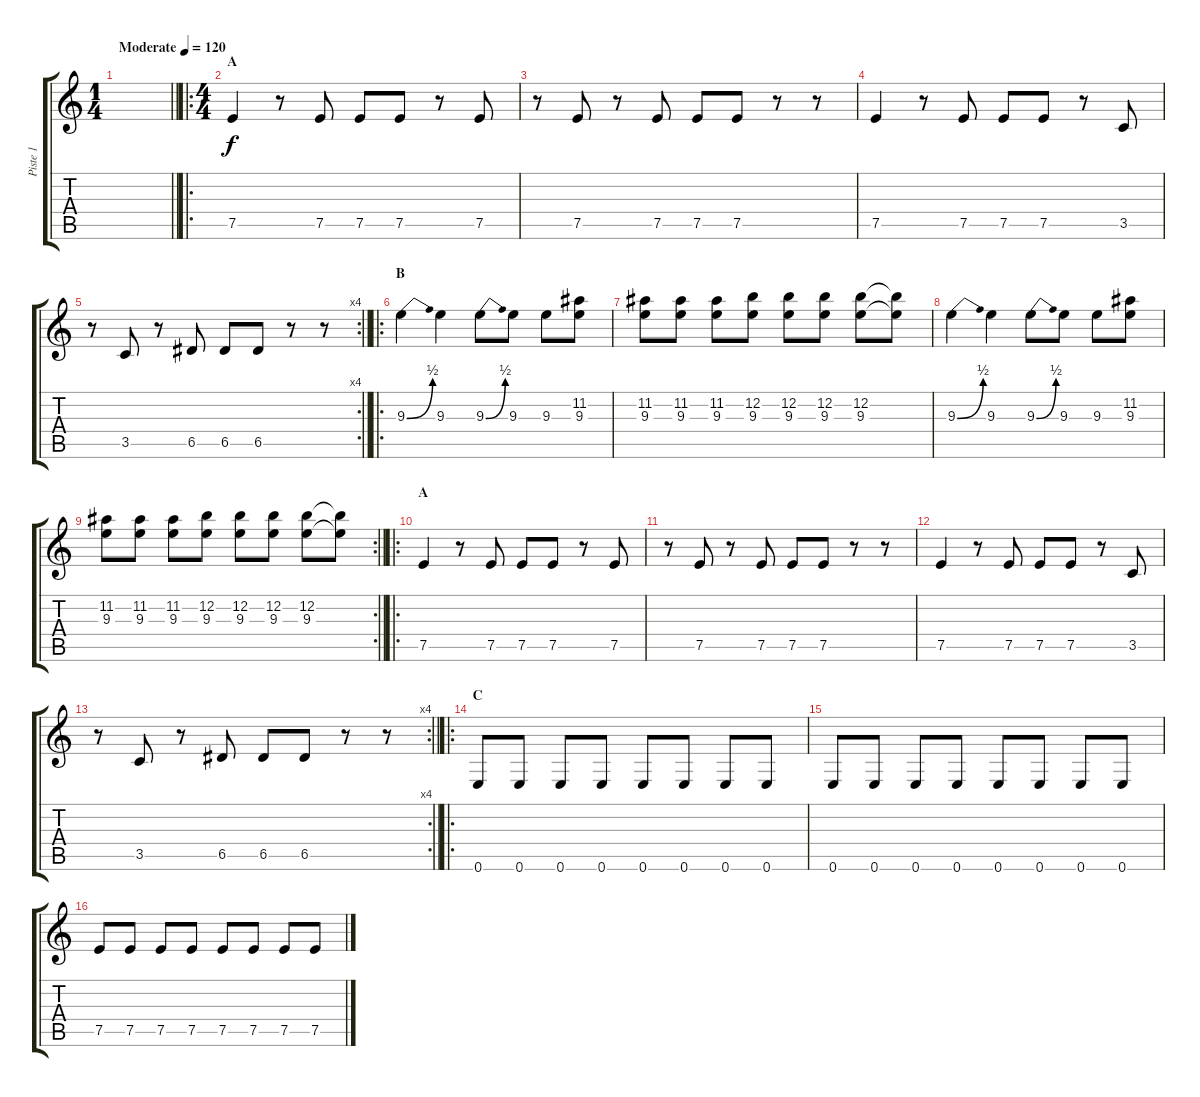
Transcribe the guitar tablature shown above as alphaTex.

\track ("Piste 1" "Piste 1") {instrument overdrivenguitar}
\staff {score tabs}
\tuning (E4 B3 G3 D3 A2 E2) {hide}
\ts (1 4)
\tempo (120 "Moderate")
\clef g2
\barLineRight lightlight
\ks c
|
\ro
\ts (4 4)
\section ("" "A")
7.5.4 r.8 7.5.8 7.5.8 7.5.8 r.8 7.5.8 |
r.8 7.5.8 r.8 7.5.8 7.5.8 7.5.8 r.8 r.8 |
7.5.4 r.8 7.5.8 7.5.8 7.5.8 r.8 3.5.8 |
\rc 4
\barLineRight lightlight
r.8 3.5.8 r.8 6.5.8 6.5.8 6.5.8 r.8 r.8 |
\ro
\section ("" "B")
9.3{be (bend 0 0 60 2)}.4 9.3.4 9.3{be (bend 0 0 60 2)}.8 9.3.8 9.3.8 (11.2 9.3).8 |
(11.2 9.3).8 (11.2 9.3).8 (11.2 9.3).8 (12.2 9.3).8 (12.2 9.3).8 (12.2 9.3).8 (12.2 9.3).8 (12.2{t} 9.3{t}).8 |
9.3{be (bend 0 0 60 2)}.4 9.3.4 9.3{be (bend 0 0 60 2)}.8 9.3.8 9.3.8 (11.2 9.3).8 |
\rc 2
\barLineRight lightlight
(11.2 9.3).8 (11.2 9.3).8 (11.2 9.3).8 (12.2 9.3).8 (12.2 9.3).8 (12.2 9.3).8 (12.2 9.3).8 (12.2{t} 9.3{t}).8 |
\ro
\section ("" "A")
7.5.4 r.8 7.5.8 7.5.8 7.5.8 r.8 7.5.8 |
r.8 7.5.8 r.8 7.5.8 7.5.8 7.5.8 r.8 r.8 |
7.5.4 r.8 7.5.8 7.5.8 7.5.8 r.8 3.5.8 |
\rc 4
\barLineRight lightlight
r.8 3.5.8 r.8 6.5.8 6.5.8 6.5.8 r.8 r.8 |
\ro
\section ("" "C")
0.6.8 0.6.8 0.6.8 0.6.8 0.6.8 0.6.8 0.6.8 0.6.8 |
0.6.8 0.6.8 0.6.8 0.6.8 0.6.8 0.6.8 0.6.8 0.6.8 |
7.5.8 7.5.8 7.5.8 7.5.8 7.5.8 7.5.8 7.5.8 7.5.8
